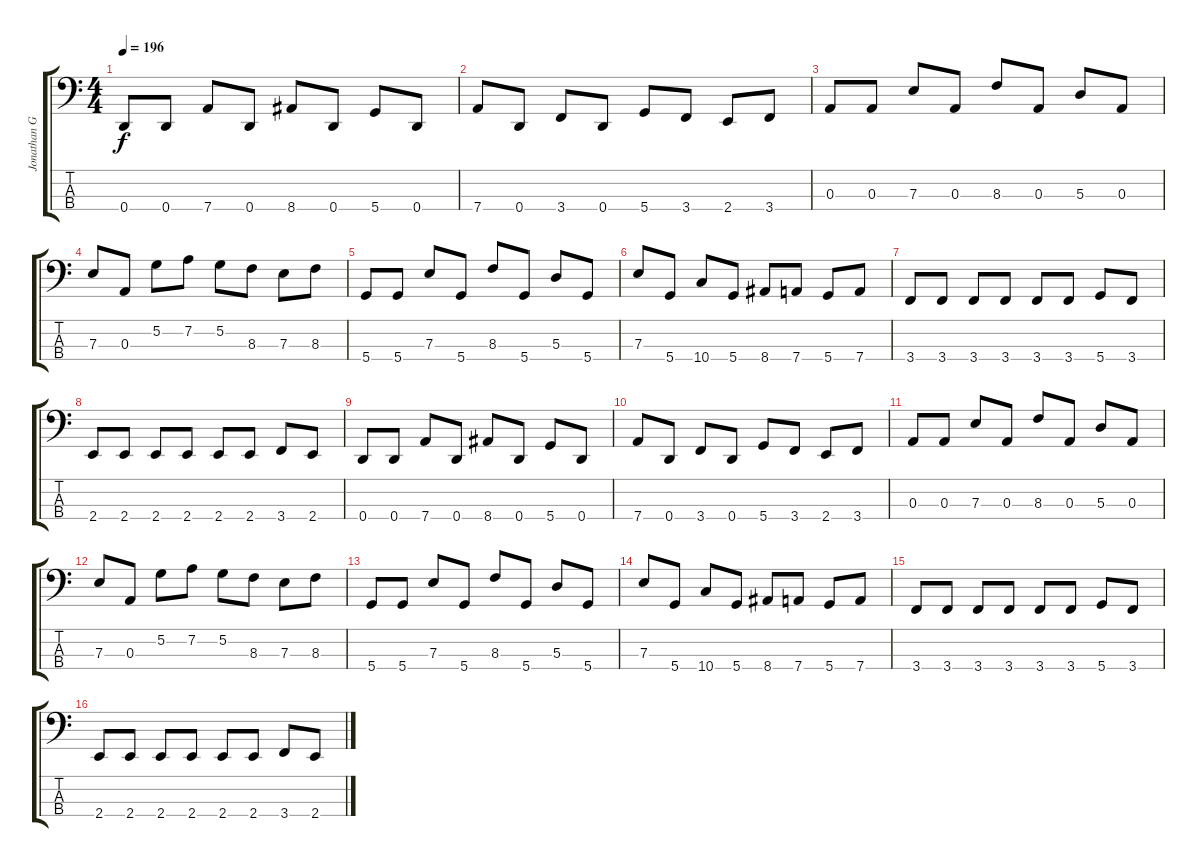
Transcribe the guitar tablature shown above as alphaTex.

\track ("Jonathan Gallant" "Jonathan G") {instrument electricbassfinger}
\staff {score tabs}
\tuning (G2 D2 A1 D1) {hide}
\ts (4 4)
\tempo 196
\clef f4
\ks c
0.4.8{dy f} 0.4.8 7.4.8 0.4.8 8.4.8 0.4.8 5.4.8 0.4.8 |
7.4.8 0.4.8 3.4.8 0.4.8 5.4.8 3.4.8 2.4.8 3.4.8 |
0.3.8 0.3.8 7.3.8 0.3.8 8.3.8 0.3.8 5.3.8 0.3.8 |
7.3.8 0.3.8 5.2.8 7.2.8 5.2.8 8.3.8 7.3.8 8.3.8 |
5.4.8 5.4.8 7.3.8 5.4.8 8.3.8 5.4.8 5.3.8 5.4.8 |
7.3.8 5.4.8 10.4.8 5.4.8 8.4.8 7.4.8 5.4.8 7.4.8 |
3.4.8 3.4.8 3.4.8 3.4.8 3.4.8 3.4.8 5.4.8 3.4.8 |
2.4.8 2.4.8 2.4.8 2.4.8 2.4.8 2.4.8 3.4.8 2.4.8 |
0.4.8 0.4.8 7.4.8 0.4.8 8.4.8 0.4.8 5.4.8 0.4.8 |
7.4.8 0.4.8 3.4.8 0.4.8 5.4.8 3.4.8 2.4.8 3.4.8 |
0.3.8 0.3.8 7.3.8 0.3.8 8.3.8 0.3.8 5.3.8 0.3.8 |
7.3.8 0.3.8 5.2.8 7.2.8 5.2.8 8.3.8 7.3.8 8.3.8 |
5.4.8 5.4.8 7.3.8 5.4.8 8.3.8 5.4.8 5.3.8 5.4.8 |
7.3.8 5.4.8 10.4.8 5.4.8 8.4.8 7.4.8 5.4.8 7.4.8 |
3.4.8 3.4.8 3.4.8 3.4.8 3.4.8 3.4.8 5.4.8 3.4.8 |
2.4.8 2.4.8 2.4.8 2.4.8 2.4.8 2.4.8 3.4.8 2.4.8
